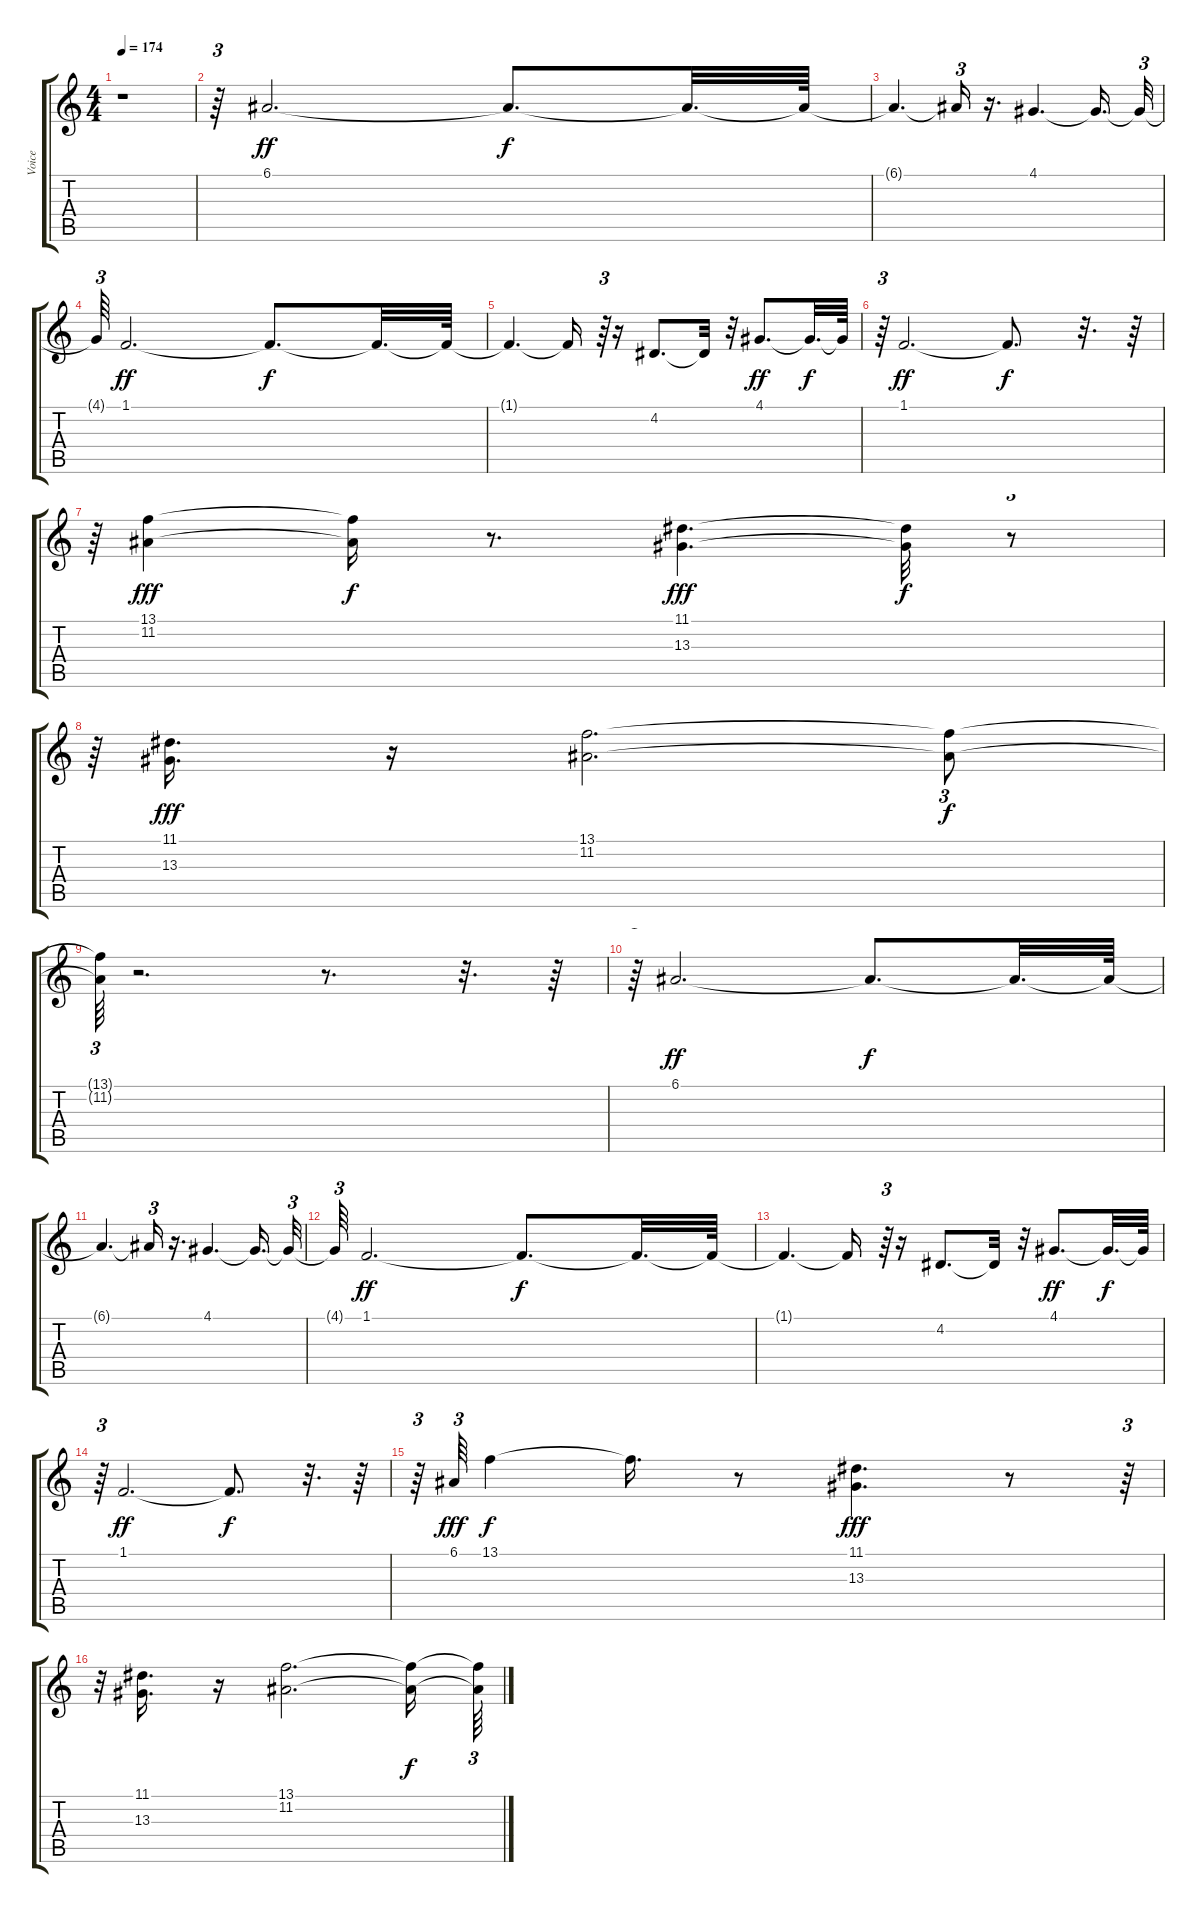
\track ("Voice" "Voice") {instrument choiraahs}
\staff {score tabs}
\tuning (E4 B3 G3 D3 A2 E2) {hide}
\ts (4 4)
\tempo 174
\clef g2
\ks c
r.1{dy f} |
r.64{tu (3 2)} 6.1.2{d dy ff} 6.1{t}.8{d dy f} 6.1{t}.32{d} 6.1{t}.64 |
6.1{t}.4{d} 6.1{t}.16{tu (3 2)} r.16{d} 4.1.4{d} 4.1{t}.16{d} 4.1{t}.32{tu (3 2)} |
4.1{t}.64{tu (3 2)} 1.1.2{d dy ff} 1.1{t}.8{d dy f} 1.1{t}.32{d} 1.1{t}.64 |
1.1{t}.4{d} 1.1{t}.16 r.64{tu (3 2)} r.16 4.2.8{d} 4.2{t}.32 r.32 4.1.8{d dy ff} 4.1{t}.32{d dy f} 4.1{t}.64 |
r.64{tu (3 2)} 1.1.2{d dy ff} 1.1{t}.8{d dy f} r.32{d} r.64 |
r.64{tu (3 2)} (13.1 11.2).4{dy fff} (13.1{t} 11.2{t}).16{dy f} r.8{d} (11.1 13.3).4{d dy fff} (11.1{t} 13.3{t}).32{dy f} r.8{tu (3 2)} |
r.64{tu (3 2)} (11.1 13.3).16{d dy fff} r.16 (13.1 11.2).2{d} (13.1{t} 11.2{t}).8{tu (3 2) dy f} |
(13.1{t} 11.2{t}).64{tu (3 2)} r.2{d} r.8{d} r.32{d} r.64 |
r.64{tu (3 2)} 6.1.2{d dy ff} 6.1{t}.8{d dy f} 6.1{t}.32{d} 6.1{t}.64 |
6.1{t}.4{d} 6.1{t}.16{tu (3 2)} r.16{d} 4.1.4{d} 4.1{t}.16{d} 4.1{t}.32{tu (3 2)} |
4.1{t}.64{tu (3 2)} 1.1.2{d dy ff} 1.1{t}.8{d dy f} 1.1{t}.32{d} 1.1{t}.64 |
1.1{t}.4{d} 1.1{t}.16 r.64{tu (3 2)} r.16 4.2.8{d} 4.2{t}.32 r.32 4.1.8{d dy ff} 4.1{t}.32{d dy f} 4.1{t}.64 |
r.64{tu (3 2)} 1.1.2{d dy ff} 1.1{t}.8{d dy f} r.32{d} r.64 |
r.64{tu (3 2)} 6.1.64{tu (3 2) dy fff} 13.1.4{dy f} 13.1{t}.16{d} r.8 (11.1 13.3).4{d dy fff} r.8 r.64{tu (3 2)} |
r.32{tu (3 2)} (11.1 13.3).16{d} r.16 (13.1 11.2).2{d} (13.1{t} 11.2{t}).16{dy f} (13.1{t} 11.2{t}).64{tu (3 2)}
